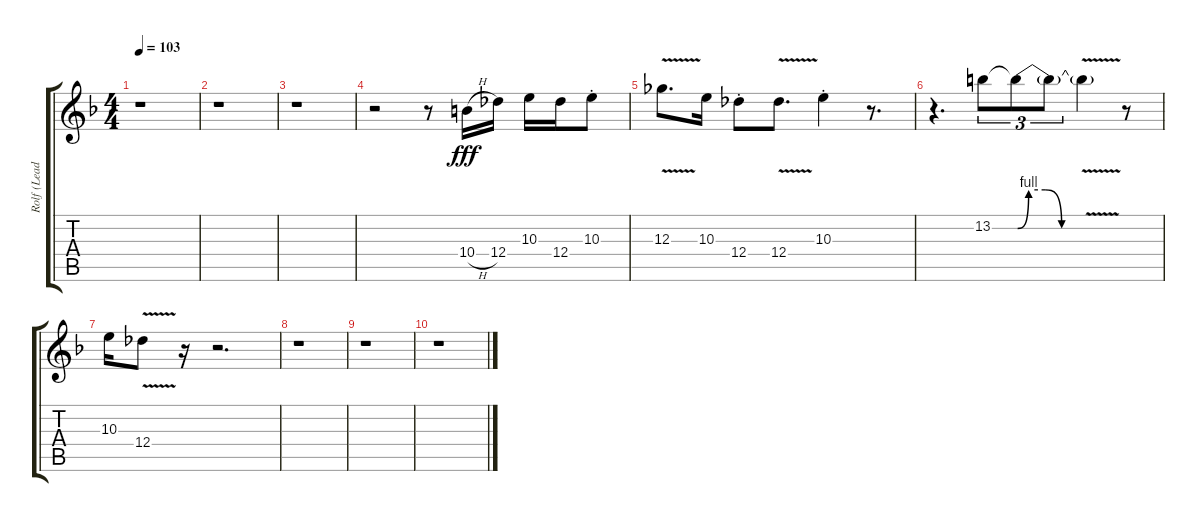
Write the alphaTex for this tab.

\track ("Rolf (Leads)" "Rolf (Lead") {instrument overdrivenguitar}
\staff {score tabs}
\tuning (Eb4 Bb3 Gb3 Db3 Ab2 Db2) {hide}
\ts (4 4)
\tempo 103
\clef g2
\ks f
r.1{dy f} |
r.1 |
r.1 |
r.2 r.8 10.4{h}.16{dy fff} 12.4.16 10.3.16 12.4.16 10.3{st}.8 |
12.3{v}.8{d} 10.3.16 12.4{st}.8 12.4{v}.8{d} 10.3{st}.4 r.8{d} |
r.4{d} 13.2.8{tu (3 2)} 13.2{be (custom 0 0 10 4 25 4 40 0 60 0) t}.8{tu (3 2)} 13.2{t}.8{tu (3 2)} 13.2{v t}.4 r.8 |
10.3.16 12.4{v}.8 r.16 r.2{d} |
r.1 |
r.1 |
r.1
